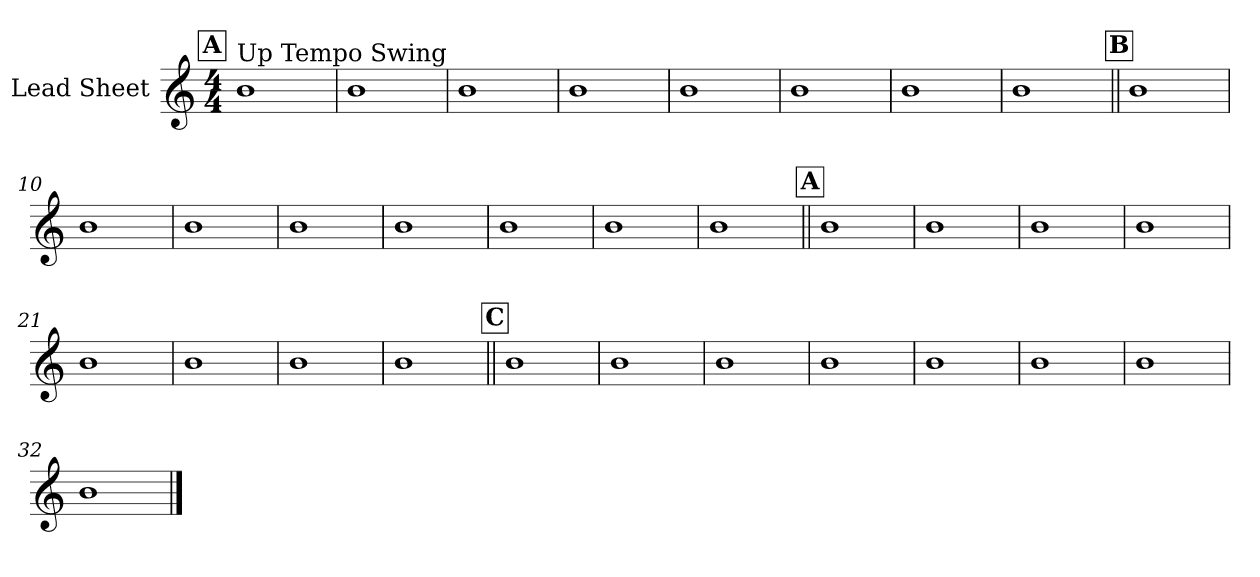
**kern
*part1
*staff1
*I"Lead Sheet
*clefG2
*k[]
*M4/4
!!LO:REH:place=s1:a:fs=14:t=A
=1
!LO:TX:a:t=Up Tempo Swing
1b
=2
1b
=3
1b
=4
1b
!!LO:LB:g=z
=5
1b
=6
1b
=7
1b
=8
1b
!!LO:LB:g=z
!!LO:REH:place=s1:a:fs=14:t=B
=9||
1b
=10
1b
=11
1b
=12
1b
!!LO:LB:g=z
=13
1b
=14
1b
=15
1b
=16
1b
!!LO:LB:g=z
!!LO:REH:place=s1:a:fs=14:t=A
=17||
1b
=18
1b
=19
1b
=20
1b
!!LO:LB:g=z
=21
1b
=22
1b
=23
1b
=24
1b
!!LO:LB:g=z
!!LO:REH:place=s1:a:fs=14:t=C
=25||
1b
=26
1b
=27
1b
=28
1b
!!LO:LB:g=z
=29
1b
=30
1b
=31
1b
=32
1b
==
*-
